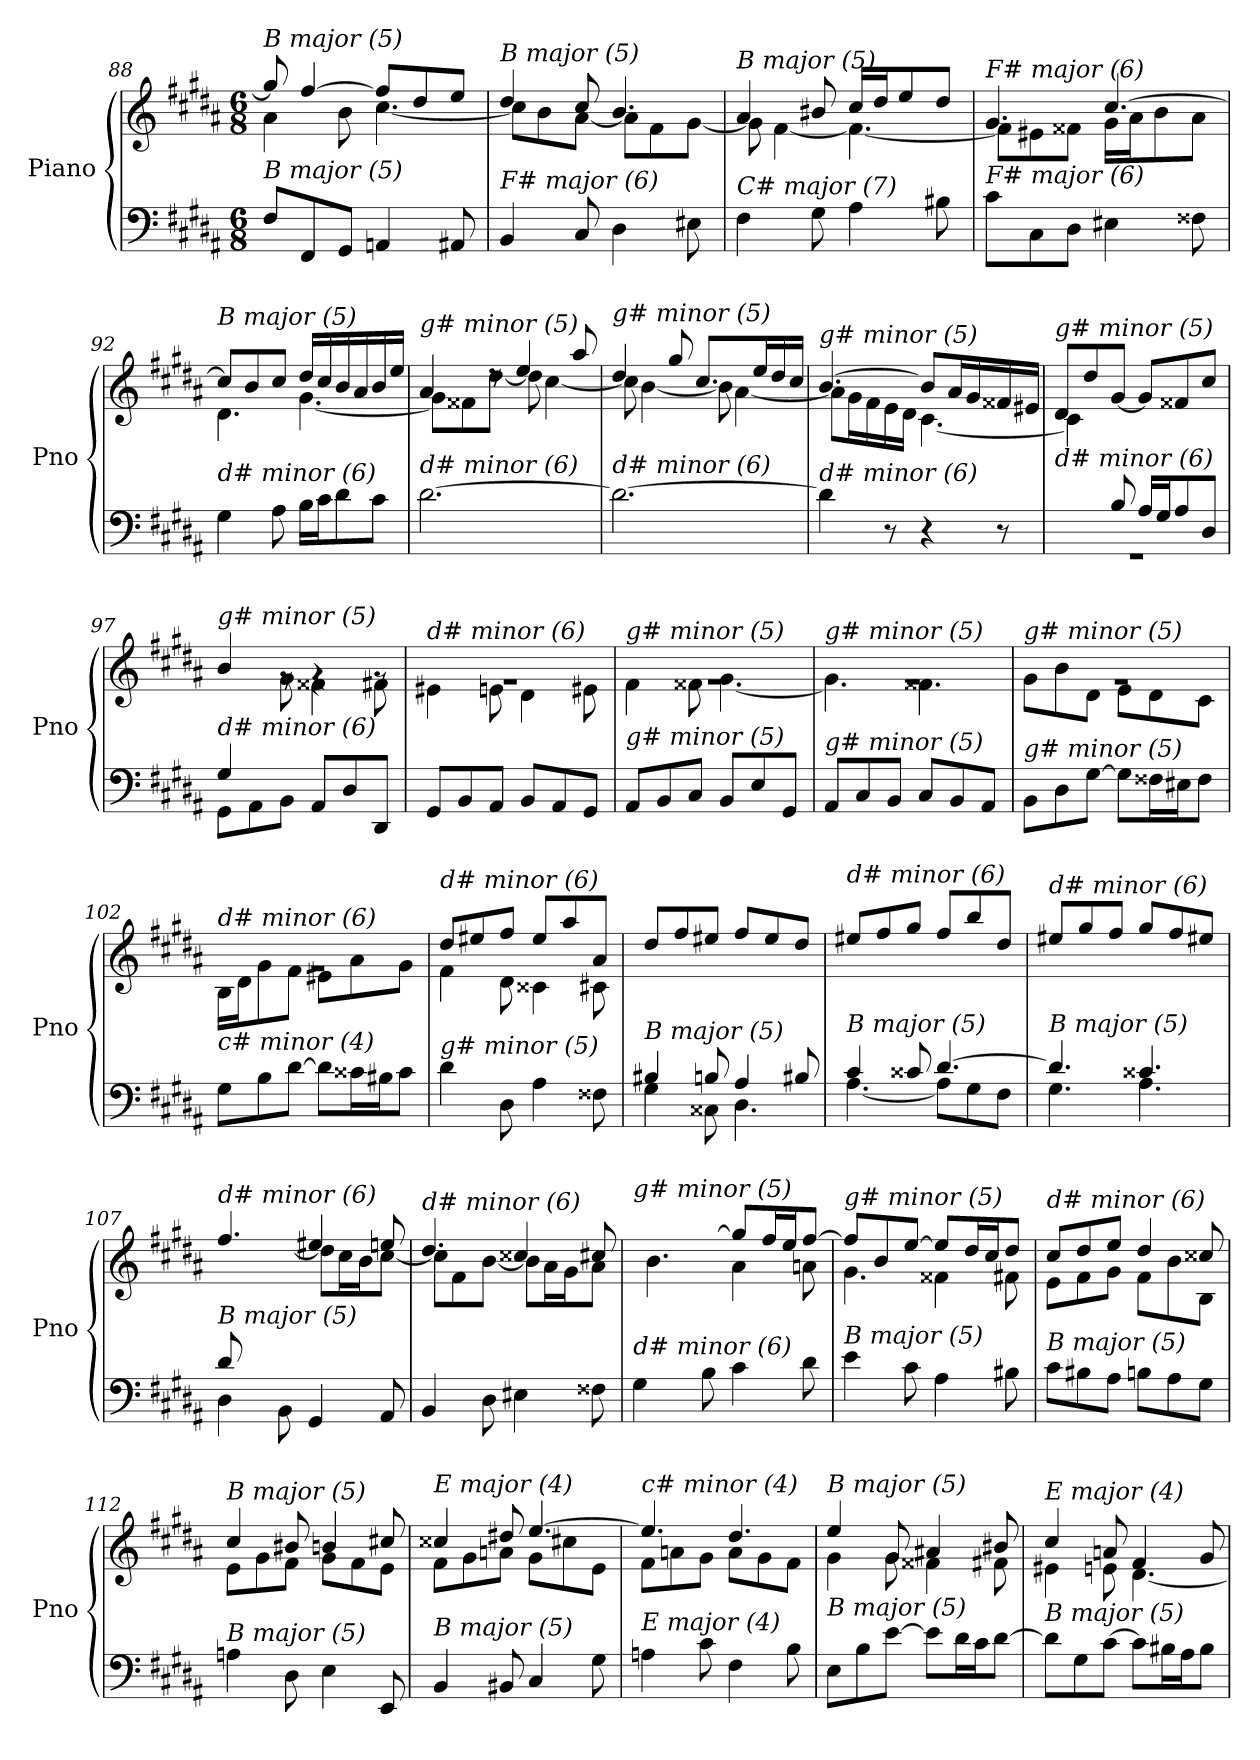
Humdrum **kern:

**kern	**kern
*part1	*part1
*staff2	*staff1
*I"Piano	*
*I'Pno	*
*clefF4	*clefG2
*k[f#c#g#d#a#]	*k[f#c#g#d#a#]
*M6/8	*M6/8
=88	=88
*	*^
!	!LO:TX:i:t=B major (5)	!
!LO:TX:i:t=B major (5)	!	!
8F#/L	8gg#/]	4a#\
8FF#/	[4ff#/	.
8GG#/J	.	8b\
4AAn/	8ff#/L]	[4.cc#\
.	8dd#/	.
8AA#X/	8ee/J	.
=89	=89	=89
!	!LO:TX:i:t=B major (5)	!
!LO:TX:i:t=F# major (6)	!	!
4BB/	4dd#/	8cc#\L]
.	.	8b\
8C#/	8cc#/	[8a#\J
4D#\	4.b/	8a#\L]
.	.	8f#\
8E#X\	.	[8g#\J
=90	=90	=90
!	!LO:TX:i:t=B major (5)	!
!LO:TX:i:t=C# major (7)	!	!
4F#\	4a#/	8g#\]
.	.	[4f#\
8G#\	8b#X/	.
4A#\	16cc#/LL	4.f#\_
.	16dd#/J	.
.	8ee/	.
8B#X\	8dd#/J	.
!!LO:PB:g=z	!!
=91	=91	=91
!	!LO:TX:i:t=F# major (6)	!
!LO:TX:i:t=F# major (6)	!	!
8c#\L	4.g#/	8f#\L]
8C#\	.	8e#X\
8D#\J	.	8f##X\J
4E#X\	[4.cc#/	16g#\LL
.	.	16a#\J
.	.	8b\
8F##X\	.	8a#\J
=92	=92	=92
!	!LO:TX:i:t=B major (5)	!
!LO:TX:i:t=d# minor (6)	!	!
4G#\	8cc#/L]	4.d#\
.	8b/	.
8A#\	8cc#/J	.
16B\LL	16dd#/LL	[4.g#\
16c#\J	16cc#/	.
8d#\	16b/	.
.	16a#/	.
8c#\J	16b/	.
.	16ee/JJ	.
=93	=93	=93
!	!LO:TX:i:t=g# minor (5)	!
!LO:TX:i:t=d# minor (6)	!	!
[2.d#\	4a#/	8g#\L]
.	.	8f##X\
.	8rdd	[8dd#\J
.	4ee/	8dd#\]
.	.	[4cc#\
.	8aa#/	.
=94	=94	=94
!	!LO:TX:i:t=g# minor (5)	!
!LO:TX:i:t=d# minor (6)	!	!
2.d#\_	4dd#/	8cc#\]
.	.	[4b\
.	8gg#/	.
.	8.cc#/L	8b\]
.	.	[4a#\
.	16ee/L	.
.	16dd#/	.
.	16cc#/JJ	.
!!LO:LB:g=z	!!
=95	=95	=95
!	!LO:TX:i:t=g# minor (5)	!
!LO:TX:i:t=d# minor (6)	!	!
4d#\]	[4.b/	8a#\L]
.	.	16g#\L
.	.	16f#\
8r	.	16e\
.	.	16d#\JJ
4r	8b/L]	[4.c#\
.	16a#/L	.
.	16g#/	.
8r	16f##X/	.
.	16e#X/JJ	.
=96	=96	=96
*^	*	*
!	!	!LO:TX:i:t=g# minor (5)	!
!LO:TX:i:t=d# minor (6)	!	!	!
4ryy	2.rGG	8d#/L	4c#\]
.	.	8dd#/	.
8B/	.	[8g#/J	2ryy
16A#/LL	.	8g#/L]	.
16G#/J	.	.	.
8A#/	.	8f##X/	.
8D#/J	.	8cc#/J	.
=97	=97	=97	=97
!	!	!LO:TX:i:t=g# minor (5)	!
!LO:TX:i:t=d# minor (6)	!	!	!
4G#/	8GG#\L	4b/	4ryy
.	8AA#\	.	.
2ryy	8BB\J	8rg	8g#\
.	8AA#/L	4rg	4f##X\
.	8D#/	.	.
.	8DD#/J	8rg	8f#X\
=98	=98	=98	=98
!	!	!LO:TX:i:t=d# minor (6)	!
!LO:TX:i:t=d# minor (6)	!	!	!
*v	*v	*	*
8GG#/L	2.rg	4e#X\
8BB/	.	.
8AA#/J	.	8en\
8BB/L	.	4d#\
8AA#/	.	.
8GG#/J	.	8e#X\
=99	=99	=99
!	!LO:TX:i:t=g# minor (5)	!
!LO:TX:i:t=g# minor (5)	!	!
8AA#/L	2.rg	4f#\
8BB/	.	.
8C#/J	.	8f##X\
8BB/L	.	[4.g#\
8E/	.	.
8GG#/J	.	.
=100	=100	=100
!	!LO:TX:i:t=g# minor (5)	!
!LO:TX:i:t=g# minor (5)	!	!
8AA#/L	2.rg	4.g#\]
8C#/	.	.
8BB/J	.	.
8C#/L	.	4.f##X\
8BB/	.	.
8AA#/J	.	.
!!LO:LB:g=z	!!
=101	=101	=101
!	!LO:TX:i:t=g# minor (5)	!
!LO:TX:i:t=g# minor (5)	!	!
8BB\L	2.rg	8g#\L
8D#\	.	8b\
[8G#\J	.	8d#\J
8G#\L]	.	8e\L
16F##X\L	.	8d#\
16E#X\J	.	.
8F##\J	.	8c#\J
=102	=102	=102
!	!LO:TX:i:t=d# minor (6)	!
!LO:TX:i:t=c# minor (4)	!	!
8G#\L	2.rg	16B\LL
.	.	16d#\J
8B\	.	8g#\
[8d#\J	.	8f#\J
8d#\L]	.	8e#X\L
16c##X\L	.	8a#\
16B#X\J	.	.
8c##\J	.	8g#\J
=103	=103	=103
!	!LO:TX:i:t=d# minor (6)	!
!LO:TX:i:t=g# minor (5)	!	!
4d#\	8dd#/L	4f#\
.	8ee#X/	.
8D#\	8ff#/J	8d#\
4A#\	8ee#/L	4c##X\
.	8aa#/	.
8F##X\	8a#/J	8c#X\
=104	=104	=104
*^	*	*
!	!	!LO:TX:i:t=d# minor (6)	!
!LO:TX:i:t=B major (5)	!	!	!
*	*	*v	*v
4B#X/	4G#\	8dd#/L
.	.	8ff#/
8Bn/	8C##X\	8ee#X/J
4A#/	4.D#\	8ff#/L
.	.	8ee#/
8B#X/	.	8dd#/J
=105	=105	=105
!	!	!LO:TX:i:t=d# minor (6)
!LO:TX:i:t=B major (5)	!	!
4c#/	[4.A#\	8ee#X/L
.	.	8ff#/
8c##X/	.	8gg#/J
[4.d#/	8A#\L]	8ff#/L
.	8G#\	8bb/
.	8F#\J	8dd#/J
!!LO:LB:g=z
=106	=106	=106
!	!	!LO:TX:i:t=d# minor (6)
!LO:TX:i:t=B major (5)	!	!
4.d#/]	4.G#\	8ee#X/L
.	.	8gg#/
.	.	8ff#/J
4.c##X/	4.A#\	8gg#/L
.	.	8ff#/
.	.	8ee#X/J
=107	=107	=107
*	*	*^
!	!	!LO:TX:i:t=d# minor (6)	!
!LO:TX:i:t=B major (5)	!	!	!
8d#/L	4D#\	4.ff#/	8ryy
2ryy	.	.	8a#\
.	8BB\	.	[8dd#\J
.	4GG#/	4ee#X/	8dd#\L]
.	.	.	16cc#\L
.	.	.	16b\J
8ryy	8AA#/	8een/	[8cc#\J
=108	=108	=108	=108
!	!	!LO:TX:i:t=d# minor (6)	!
!LO:TX:i:t=F# major (6)	!	!	!
*v	*v	*	*
4BB/	4.dd#/	8cc#\L]
.	.	8f#\
8D#\	.	[8b\J
4E#X\	4cc##X/	8b\L]
.	.	16a#\L
.	.	16g#\J
8F##X\	8cc#X/	8a#\J
=109	=109	=109
!	!LO:TX:i:t=g# minor (5)	!
!LO:TX:i:t=d# minor (6)	!	!
4G#\	8b/Lyy	4.b\
.	8dd#/	.
8B\	[8gg#/J	.
4c#\	8gg#/L]	4a#\
.	16ff#/L	.
.	16ee/J	.
8d#\	[8ff#/J	8an\
=110	=110	=110
!	!LO:TX:i:t=g# minor (5)	!
!LO:TX:i:t=B major (5)	!	!
4e\	8ff#/L]	4.g#\
.	8b/	.
8c#\	[8ee/J	.
4A#\	8ee/L]	4f##X\
.	16dd#/L	.
.	16cc#/J	.
8B#X\	8dd#/J	8f#X\
!!LO:LB:g=z	!!
=111	=111	=111
!	!LO:TX:i:t=d# minor (6)	!
!LO:TX:i:t=B major (5)	!	!
8c#\L	8cc#/L	8e\L
8B#X\	8dd#/	8f#\
8A#\J	8ee/J	8g#\J
8Bn\L	4dd#/	8f#\L
8A#\	.	8b\
8G#\J	8cc##Xi/	8B\J
=112	=112	=112
!	!LO:TX:i:t=B major (5)	!
!LO:TX:i:t=B major (5)	!	!
4An\	4cc#/	8e\L
.	.	8g#\
8D#\	8b#Xi/	8f#\J
4E\	4b/	8g#\L
.	.	8f#\
8EE/	8cc#X/	8e\J
=113	=113	=113
!	!LO:TX:i:t=E major (4)	!
!LO:TX:i:t=B major (5)	!	!
4BB/	4cc##Xi/	8f#\L
.	.	8g#\
8BB#X/	8dd#X/	8an\J
4C#/	[4.ee/	8g#\L
.	.	8cc#\
8G#\	.	8e\J
=114	=114	=114
!	!LO:TX:i:t=c# minor (4)	!
!LO:TX:i:t=E major (4)	!	!
4An\	4.ee/]	8f#\L
.	.	8an\
8c#\	.	8g#\J
4F#\	4.dd#/	8a\L
.	.	8g#\
8B\	.	8f#\J
=115	=115	=115
!	!LO:TX:i:t=B major (5)	!
!LO:TX:i:t=B major (5)	!	!
8E\L	4ee/	4g#\
8B\	.	.
[8e\J	8g#/	8g#\
8e\L]	4a#X/	4f##X\
16d#\L	.	.
16c#\J	.	.
[8d#\J	8b#X/	8f#X\
!!LO:LB:g=z	!!
=116	=116	=116
!	!LO:TX:i:t=E major (4)	!
!LO:TX:i:t=B major (5)	!	!
8d#\L]	4cc#/	4e#X\
8G#\	.	.
[8c#\J	8an/	8en\
8c#\L]	4f#/	[4.d#\
16B#X\L	.	.
16A#\J	.	.
8B#\J	8g#/	.
*	*v	*v
=	=
*-	*-
